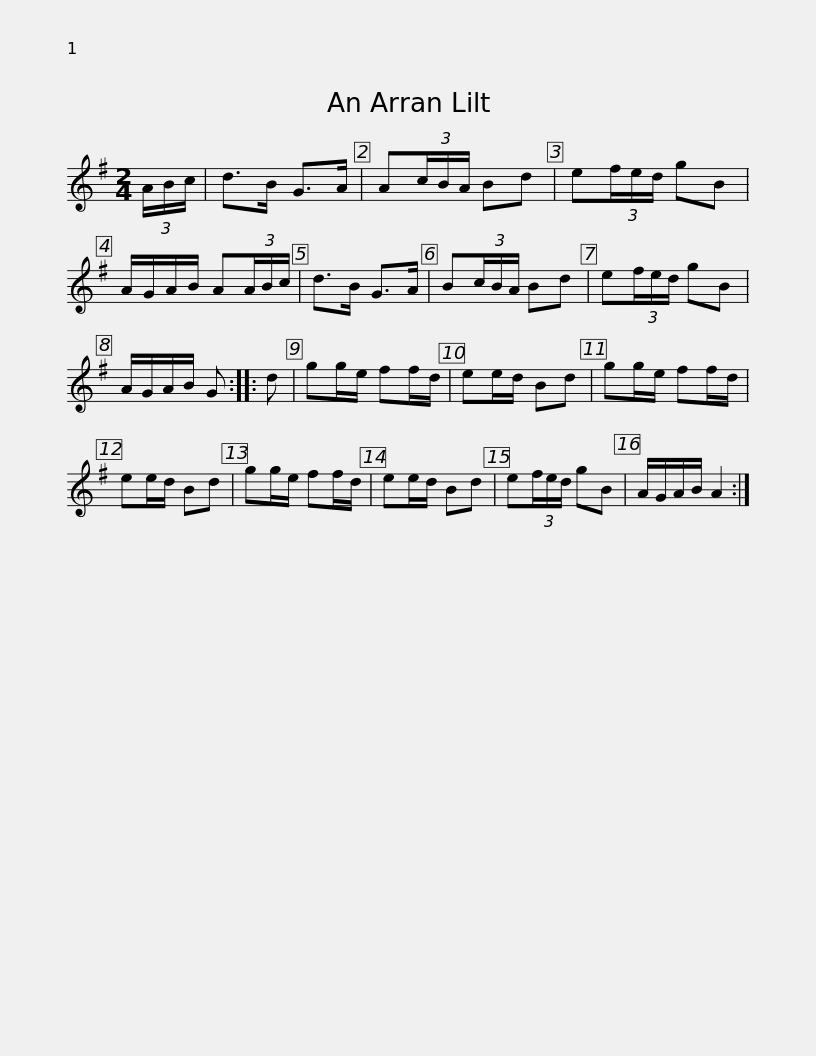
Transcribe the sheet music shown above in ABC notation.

X:1
L:1/8
M:2/4
I:linebreak $
K:G
V:1 treble
V:1
 (3A/B/c/ | d>B G>A | A(3c/B/A/ Bd | e(3f/e/d/ gB | A/G/A/B/ A(3A/B/c/ | %5
 d>B G>A | B(3c/B/A/ Bd | e(3f/e/d/ gB |$ A/G/A/B/ G :: d | %10
 gg/e/ ff/d/ | ee/d/ Bd | gg/e/ ff/d/ | ee/d/ Bd | gg/e/ ff/d/ | %15
 ee/d/ Bd | e(3f/e/d/ gB |$ A/G/A/B/ A2 :| %18
